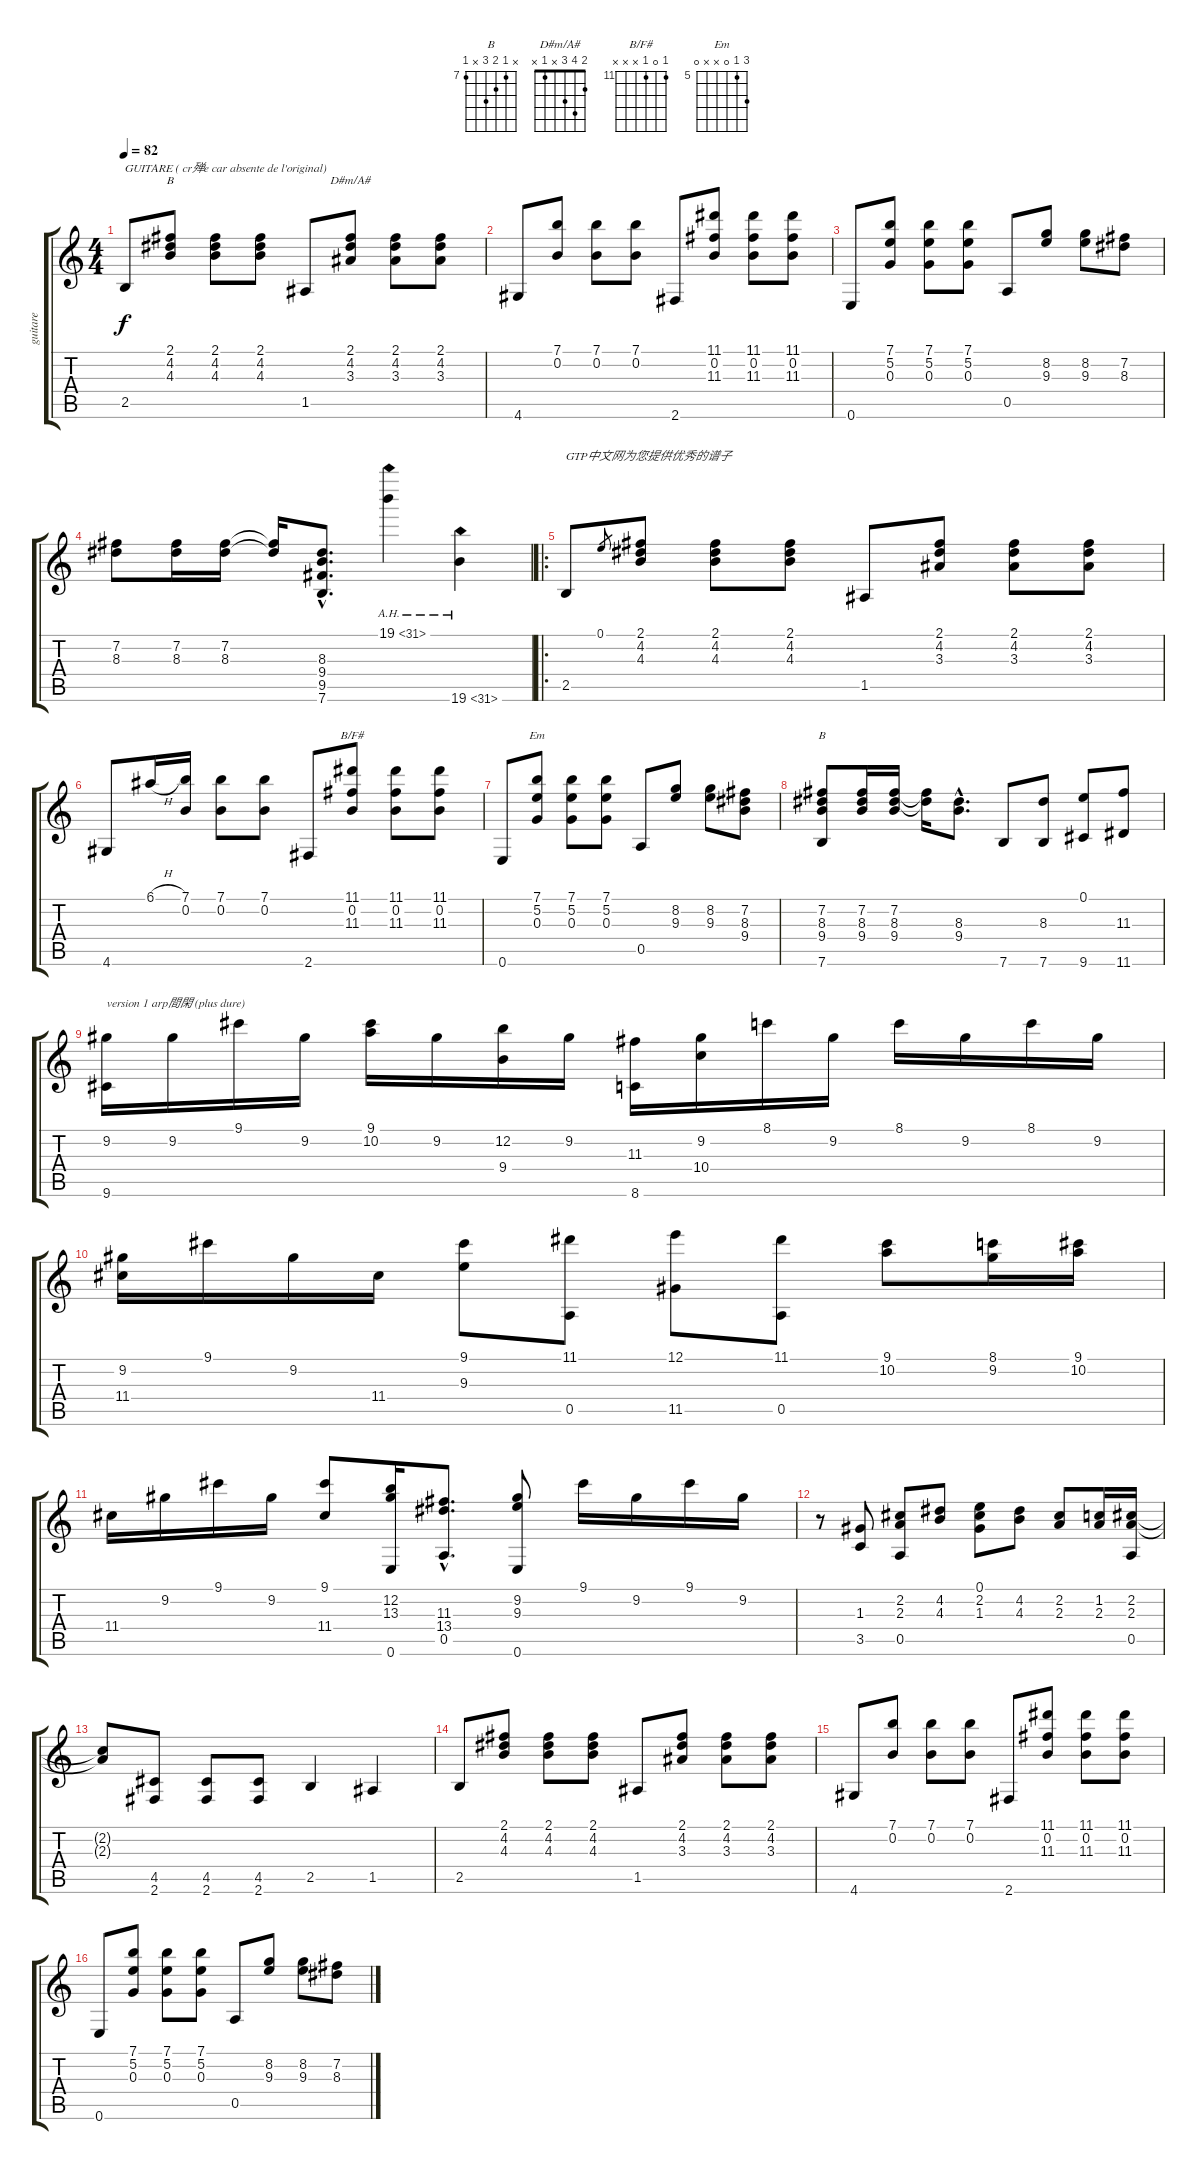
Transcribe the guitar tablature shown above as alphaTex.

\track ("guitare" "guitare") {instrument acousticguitarnylon}
\staff {score tabs}
\tuning (E4 B3 G3 D3 A2 E2) {hide}
\chord ("B" 2 4 4 x 2 x) {barre 2}
\chord ("D#m/A#" 2 4 3 x 1 x)
\chord ("B/F#" 11 0 11 x x x) {firstfret 11}
\chord ("Em" 7 5 0 x x 0) {firstfret 5}
\chord ("B" x 7 8 9 x 7) {firstfret 7}
\ts (4 4)
\tempo 82
\clef g2
\ks c
2.5.8{txt "GUITARE ( cr殚e car absente de l'original)" dy f instrument acousticguitarnylon} (2.1 4.2 4.3).8{ch "B"} (2.1 4.2 4.3).8 (2.1 4.2 4.3).8 1.5.8 (2.1 4.2 3.3).8{ch "D#m/A#"} (2.1 4.2 3.3).8 (2.1 4.2 3.3).8 |
4.6.8 (7.1 0.2).8 (7.1 0.2).8 (7.1 0.2).8 2.6.8 (11.1 0.2 11.3).8 (11.1 0.2 11.3).8 (11.1 0.2 11.3).8 |
0.6.8 (7.1 5.2 0.3).8 (7.1 5.2 0.3).8 (7.1 5.2 0.3).8 0.5.8 (8.2 9.3).8 (8.2 9.3).8 (7.2 8.3).8 |
(7.2 8.3).8 (7.2 8.3).16 (7.2 8.3).16 (7.2{t} 8.3{t}).16 (8.3{hac} 9.4{hac} 9.5{hac} 7.6{hac}).8{d} 19.1{ah 12}.4 19.6{ah 12}.4 |
\ro
2.5.8{txt "GTP中文网为您提供优秀的谱子"} 0.1.8{gr} (2.1 4.2 4.3).8 (2.1 4.2 4.3).8 (2.1 4.2 4.3).8 1.5.8 (2.1 4.2 3.3).8 (2.1 4.2 3.3).8 (2.1 4.2 3.3).8 |
4.6.8 6.1{h}.16 (7.1 0.2).16 (7.1 0.2).8 (7.1 0.2).8 2.6.8 (11.1 0.2 11.3).8{ch "B/F#"} (11.1 0.2 11.3).8 (11.1 0.2 11.3).8 |
0.6.8 (7.1 5.2 0.3).8{ch "Em"} (7.1 5.2 0.3).8 (7.1 5.2 0.3).8 0.5.8 (8.2 9.3).8 (8.2 9.3).8 (7.2 8.3 9.4).8 |
(7.2 8.3 9.4 7.6).8{ch "B"} (7.2 8.3 9.4).16 (7.2 8.3 9.4).16 (7.2{t} 8.3{t}).16 (8.3{hac} 9.4{hac}).8{d} 7.6.8 (8.3 7.6).8 (0.1 9.6).8 (11.3 11.6).8 |
(9.2 9.6).16{txt "version 1 arp間閑 (plus dure)"} 9.2.16 9.1.16 9.2.16 (9.1 10.2).16 9.2.16 (12.2 9.4).16 9.2.16 (11.3 8.6).16 (9.2 10.4).16 8.1.16 9.2.16 8.1.16 9.2.16 8.1.16 9.2.16 |
(9.2 11.4).16 9.1.16 9.2.16 11.4.16 (9.1 9.3).8 (11.1 0.5).8 (12.1 11.5).8 (11.1 0.5).8 (9.1 10.2).8 (8.1 9.2).16 (9.1 10.2).16 |
11.4.16 9.2.16 9.1.16 9.2.16 (9.1 11.4).8 (12.2 13.3 0.6).16 (11.3{hac} 13.4{hac} 0.5{hac}).8{d} (9.2 9.3 0.6).8 9.1.16 9.2.16 9.1.16 9.2.16 |
r.8 (1.3 3.5).8 (2.2 2.3 0.5).8 (4.2 4.3).8 (0.1 2.2 1.3).8 (4.2 4.3).8 (2.2 2.3).8 (1.2 2.3).16 (2.2 2.3 0.5).16 |
(2.2{t} 2.3{t}).8 (4.5 2.6).8 (4.5 2.6).8 (4.5 2.6).8 2.5.4 1.5.4 |
2.5.8 (2.1 4.2 4.3).8 (2.1 4.2 4.3).8 (2.1 4.2 4.3).8 1.5.8 (2.1 4.2 3.3).8 (2.1 4.2 3.3).8 (2.1 4.2 3.3).8 |
4.6.8 (7.1 0.2).8 (7.1 0.2).8 (7.1 0.2).8 2.6.8 (11.1 0.2 11.3).8 (11.1 0.2 11.3).8 (11.1 0.2 11.3).8 |
0.6.8 (7.1 5.2 0.3).8 (7.1 5.2 0.3).8 (7.1 5.2 0.3).8 0.5.8 (8.2 9.3).8 (8.2 9.3).8 (7.2 8.3).8
